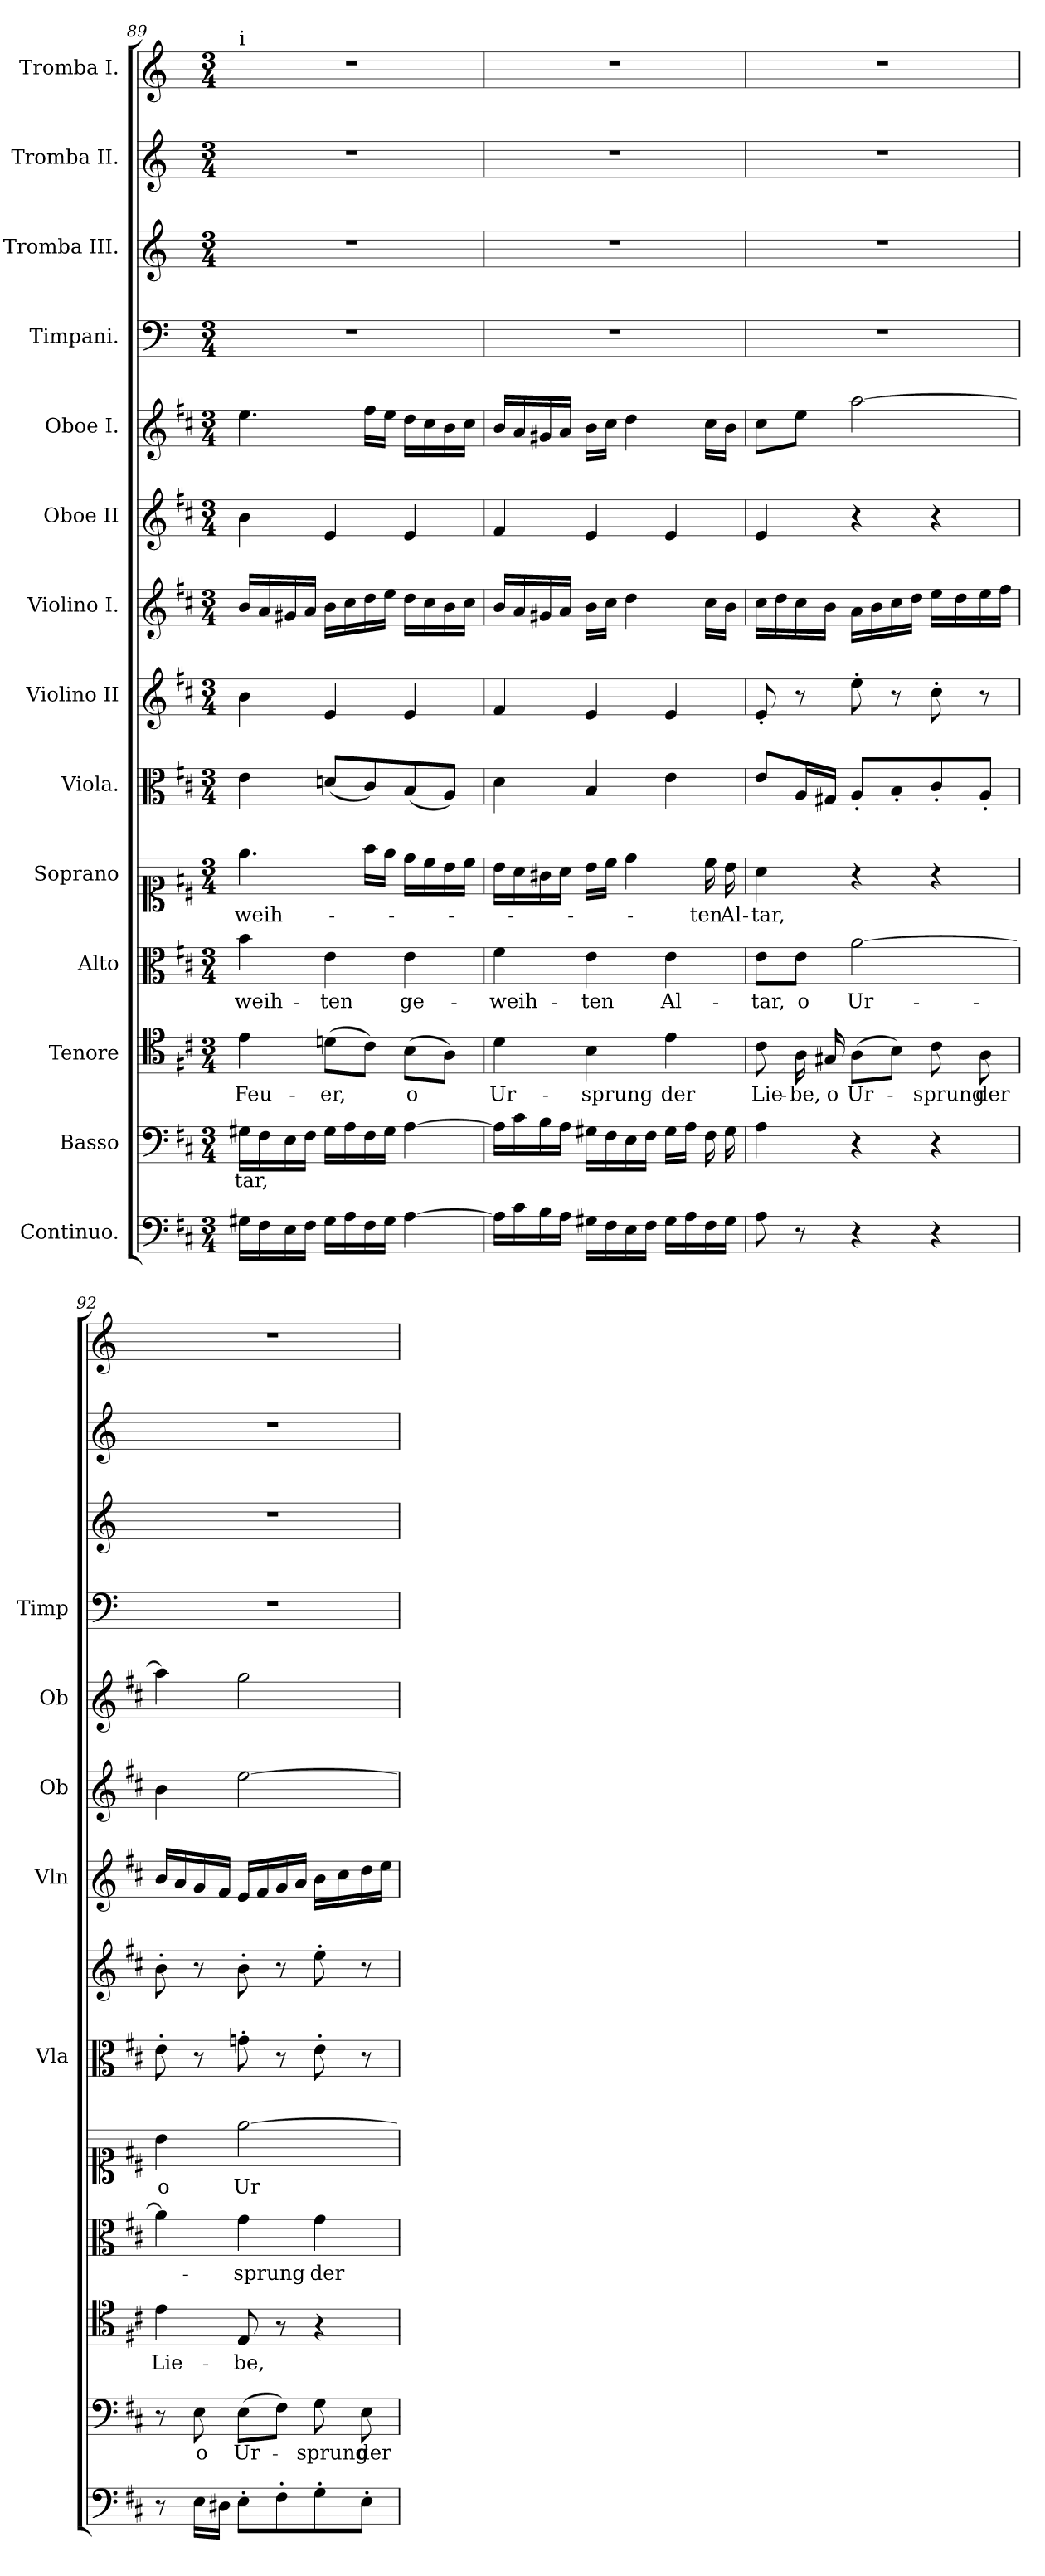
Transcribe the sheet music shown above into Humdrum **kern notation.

**kern	**kern	**text	**kern	**text	**kern	**text	**kern	**text	**kern	**kern	**kern	**kern	**kern	**kern	**kern	**kern	**kern
*part14	*part13	*part13	*part12	*part12	*part11	*part11	*part10	*part10	*part9	*part8	*part7	*part6	*part5	*part4	*part3	*part2	*part1
*staff14	*staff13	*staff13	*staff12	*staff12	*staff11	*staff11	*staff10	*staff10	*staff9	*staff8	*staff7	*staff6	*staff5	*staff4	*staff3	*staff2	*staff1
*I"Continuo.	*I"Basso	*	*I"Tenore	*	*I"Alto	*	*I"Soprano	*	*I"Viola.	*I"Violino II	*I"Violino I.	*I"Oboe II	*I"Oboe I.	*I"Timpani.	*I"Tromba III.	*I"Tromba II.	*I"Tromba I.
*	*	*	*	*	*	*	*	*	*I'Vla	*	*I'Vln	*I'Ob	*I'Ob	*I'Timp	*	*	*
!!LO:PB:g=z
*clefF4	*clefF4	*	*clefC4	*	*clefC3	*	*clefC1	*	*clefC3	*clefG2	*clefG2	*clefG2	*clefG2	*clefF4	*clefG2	*clefG2	*clefG2
*	*	*	*	*	*	*	*	*	*	*	*	*	*	*ITrd-1c-2	*ITrd-1c-2	*ITrd-1c-2	*ITrd-1c-2
*k[f#c#]	*k[f#c#]	*	*k[f#c#]	*	*k[f#c#]	*	*k[f#c#]	*	*k[f#c#]	*k[f#c#]	*k[f#c#]	*k[f#c#]	*k[f#c#]	*k[f#c#]	*k[f#c#]	*k[f#c#]	*k[f#c#]
*M3/4	*M3/4	*	*M3/4	*	*M3/4	*	*M3/4	*	*M3/4	*M3/4	*M3/4	*M3/4	*M3/4	*M3/4	*M3/4	*M3/4	*M3/4
=89	=89	=89	=89	=89	=89	=89	=89	=89	=89	=89	=89	=89	=89	=89	=89	=89	=89
!	!	!	!	!	!	!	!	!	!	!	!	!	!	!	!	!	!LO:TX:a:t=i
!	!	!LO:LY:b	!	!LO:LY:b	!	!LO:LY:b	!	!LO:LY:b	!	!	!	!	!	!	!	!	!
16G#X\LL	16G#X\LL	-tar,	4e\	Feu-	4b\	-weih-	4.ee\	weih-	4e\	4b\	16b/LL	4b\	4.ee\	2.r	2.r	2.r	2.r
16F#\	16F#\	.	.	.	.	.	.	.	.	.	16a/	.	.	.	.	.	.
16E\	16E\	.	.	.	.	.	.	.	.	.	16g#X/	.	.	.	.	.	.
16F#\JJ	16F#\JJ	.	.	.	.	.	.	.	.	.	16a/JJ	.	.	.	.	.	.
!	!	!	!	!LO:LY:b	!	!LO:LY:b	!	!	!	!	!	!	!	!	!	!	!
16G#\LL	16G#\LL	.	(>8dn\L	-er,	4e\	-ten	.	.	(>8dn/L	4e/	16b\LL	4e/	.	.	.	.	.
16A\	16A\	.	.	.	.	.	.	.	.	.	16cc#\	.	.	.	.	.	.
16F#\	16F#\	.	8c#\J)	.	.	.	16ff#\LL	.	8c#/)	.	16dd\	.	16ff#\LL	.	.	.	.
16G#\JJ	16G#\JJ	.	.	.	.	.	16ee\JJ	.	.	.	16ee\JJ	.	16ee\JJ	.	.	.	.
!	!	!	!	!LO:LY:b	!	!LO:LY:b	!	!	!	!	!	!	!	!	!	!	!
[4A\	[4A\	.	(<8B\L	o	4e\	ge-	16dd\LL	.	(>8B/	4e/	16dd\LL	4e/	16dd\LL	.	.	.	.
.	.	.	.	.	.	.	16cc#\	.	.	.	16cc#\	.	16cc#\	.	.	.	.
.	.	.	8A\J)	.	.	.	16b\	.	8A/J)	.	16b\	.	16b\	.	.	.	.
.	.	.	.	.	.	.	16cc#\JJ	.	.	.	16cc#\JJ	.	16cc#\JJ	.	.	.	.
=90	=90	=90	=90	=90	=90	=90	=90	=90	=90	=90	=90	=90	=90	=90	=90	=90	=90
!	!	!	!	!LO:LY:b	!	!LO:LY:b	!	!	!	!	!	!	!	!	!	!	!
16A\LL]	16A\LL]	.	4d\	Ur-	4f#\	-weih-	16b\LL	.	4d\	4f#/	16b/LL	4f#/	16b/LL	2.r	2.r	2.r	2.r
16c#\	16c#\	.	.	.	.	.	16a\	.	.	.	16a/	.	16a/	.	.	.	.
16B\	16B\	.	.	.	.	.	16g#X\	.	.	.	16g#X/	.	16g#X/	.	.	.	.
16A\JJ	16A\JJ	.	.	.	.	.	16a\JJ	.	.	.	16a/JJ	.	16a/JJ	.	.	.	.
!	!	!	!	!LO:LY:b	!	!LO:LY:b	!	!	!	!	!	!	!	!	!	!	!
16G#X\LL	16G#X\LL	.	4B\	-sprung	4e\	-ten	16b\LL	.	4B/	4e/	16b\LL	4e/	16b\LL	.	.	.	.
16F#\	16F#\	.	.	.	.	.	16cc#\JJ	.	.	.	16cc#\JJ	.	16cc#\JJ	.	.	.	.
16E\	16E\	.	.	.	.	.	4dd\	.	.	.	4dd\	.	4dd\	.	.	.	.
16F#\JJ	16F#\JJ	.	.	.	.	.	.	.	.	.	.	.	.	.	.	.	.
!	!	!	!	!LO:LY:b	!	!LO:LY:b	!	!	!	!	!	!	!	!	!	!	!
16G#\LL	16G#\LL	.	4e\	der	4e\	Al-	.	.	4e\	4e/	.	4e/	.	.	.	.	.
16A\	16A\JJ	.	.	.	.	.	.	.	.	.	.	.	.	.	.	.	.
!	!	!	!	!	!	!	!	!LO:LY:b	!	!	!	!	!	!	!	!	!
16F#\	16F#\	.	.	.	.	.	16cc#\	-ten	.	.	16cc#\LL	.	16cc#\LL	.	.	.	.
!	!	!	!	!	!	!	!	!LO:LY:b	!	!	!	!	!	!	!	!	!
16G#\JJ	16G#\	.	.	.	.	.	16b\	Al-	.	.	16b\JJ	.	16b\JJ	.	.	.	.
=91	=91	=91	=91	=91	=91	=91	=91	=91	=91	=91	=91	=91	=91	=91	=91	=91	=91
!	!	!	!	!LO:LY:b	!	!LO:LY:b	!	!LO:LY:b	!	!	!	!	!	!	!	!	!
8A\	4A\	.	8c#\	-Lie-	8e\L	-tar,	4a\	-tar,	8e/L	8e'/	16cc#\LL	4e/	8cc#\L	2.r	2.r	2.r	2.r
.	.	.	.	.	.	.	.	.	.	.	16dd\	.	.	.	.	.	.
!	!	!	!	!LO:LY:b	!	!LO:LY:b	!	!	!	!	!	!	!	!	!	!	!
8r	.	.	16A\	-be,	8e\J	o	.	.	16A/L	8r	16cc#\	.	8ee\J	.	.	.	.
!	!	!	!	!LO:LY:b	!	!	!	!	!	!	!	!	!	!	!	!	!
.	.	.	16G#X/	o	.	.	.	.	16G#X/JJ	.	16b\JJ	.	.	.	.	.	.
!	!	!	!	!LO:LY:b	!	!LO:LY:b	!	!	!	!	!	!	!	!	!	!	!
4r	4r	.	(<8A\L	Ur-	[2a\	Ur-	4r	.	8A'/L	8ee'\	16a\LL	4r	[2aa\	.	.	.	.
.	.	.	.	.	.	.	.	.	.	.	16b\	.	.	.	.	.	.
.	.	.	8B\J)	.	.	.	.	.	8B'/	8r	16cc#\	.	.	.	.	.	.
.	.	.	.	.	.	.	.	.	.	.	16dd\JJ	.	.	.	.	.	.
!	!	!	!	!LO:LY:b	!	!	!	!	!	!	!	!	!	!	!	!	!
4r	4r	.	8c#\	-sprung	.	.	4r	.	8c#'/	8cc#'\	16ee\LL	4r	.	.	.	.	.
.	.	.	.	.	.	.	.	.	.	.	16dd\	.	.	.	.	.	.
!	!	!	!	!LO:LY:b	!	!	!	!	!	!	!	!	!	!	!	!	!
.	.	.	8A\	der	.	.	.	.	8A'/J	8r	16ee\	.	.	.	.	.	.
.	.	.	.	.	.	.	.	.	.	.	16ff#\JJ	.	.	.	.	.	.
=92	=92	=92	=92	=92	=92	=92	=92	=92	=92	=92	=92	=92	=92	=92	=92	=92	=92
!	!	!	!	!LO:LY:b	!	!	!	!LO:LY:b	!	!	!	!	!	!	!	!	!
8r	8r	.	4e\	Lie-	4a\]	.	4b\	o	8e'\	8b'\	16b/LL	4b\	4aa\]	2.r	2.r	2.r	2.r
.	.	.	.	.	.	.	.	.	.	.	16a/	.	.	.	.	.	.
!	!	!LO:LY:b	!	!	!	!	!	!	!	!	!	!	!	!	!	!	!
16E\LL	8E\	o	.	.	.	.	.	.	8r	8r	16g/	.	.	.	.	.	.
16D#X\JJ	.	.	.	.	.	.	.	.	.	.	16f#/JJ	.	.	.	.	.	.
!	!	!LO:LY:b	!	!LO:LY:b	!	!LO:LY:b	!	!LO:LY:b	!	!	!	!	!	!	!	!	!
8E'\L	(>8E\L	Ur-	8E/	-be,	4g\	-sprung	[2ee\	Ur-	8gn'\	8b'\	16e/LL	[2ee\	2gg\	.	.	.	.
.	.	.	.	.	.	.	.	.	.	.	16f#/	.	.	.	.	.	.
8F#'\	8F#\J)	.	8r	.	.	.	.	.	8r	8r	16g/	.	.	.	.	.	.
.	.	.	.	.	.	.	.	.	.	.	16a/JJ	.	.	.	.	.	.
!	!	!LO:LY:b	!	!	!	!LO:LY:b	!	!	!	!	!	!	!	!	!	!	!
8G'\	8G\	sprung	4r	.	4g\	der	.	.	8e'\	8ee'\	16b\LL	.	.	.	.	.	.
.	.	.	.	.	.	.	.	.	.	.	16cc#\	.	.	.	.	.	.
!	!	!LO:LY:b	!	!	!	!	!	!	!	!	!	!	!	!	!	!	!
8E'\J	8E\	der	.	.	.	.	.	.	8r	8r	16dd\	.	.	.	.	.	.
.	.	.	.	.	.	.	.	.	.	.	16ee\JJ	.	.	.	.	.	.
=	=	=	=	=	=	=	=	=	=	=	=	=	=	=	=	=	=
*-	*-	*-	*-	*-	*-	*-	*-	*-	*-	*-	*-	*-	*-	*-	*-	*-	*-
